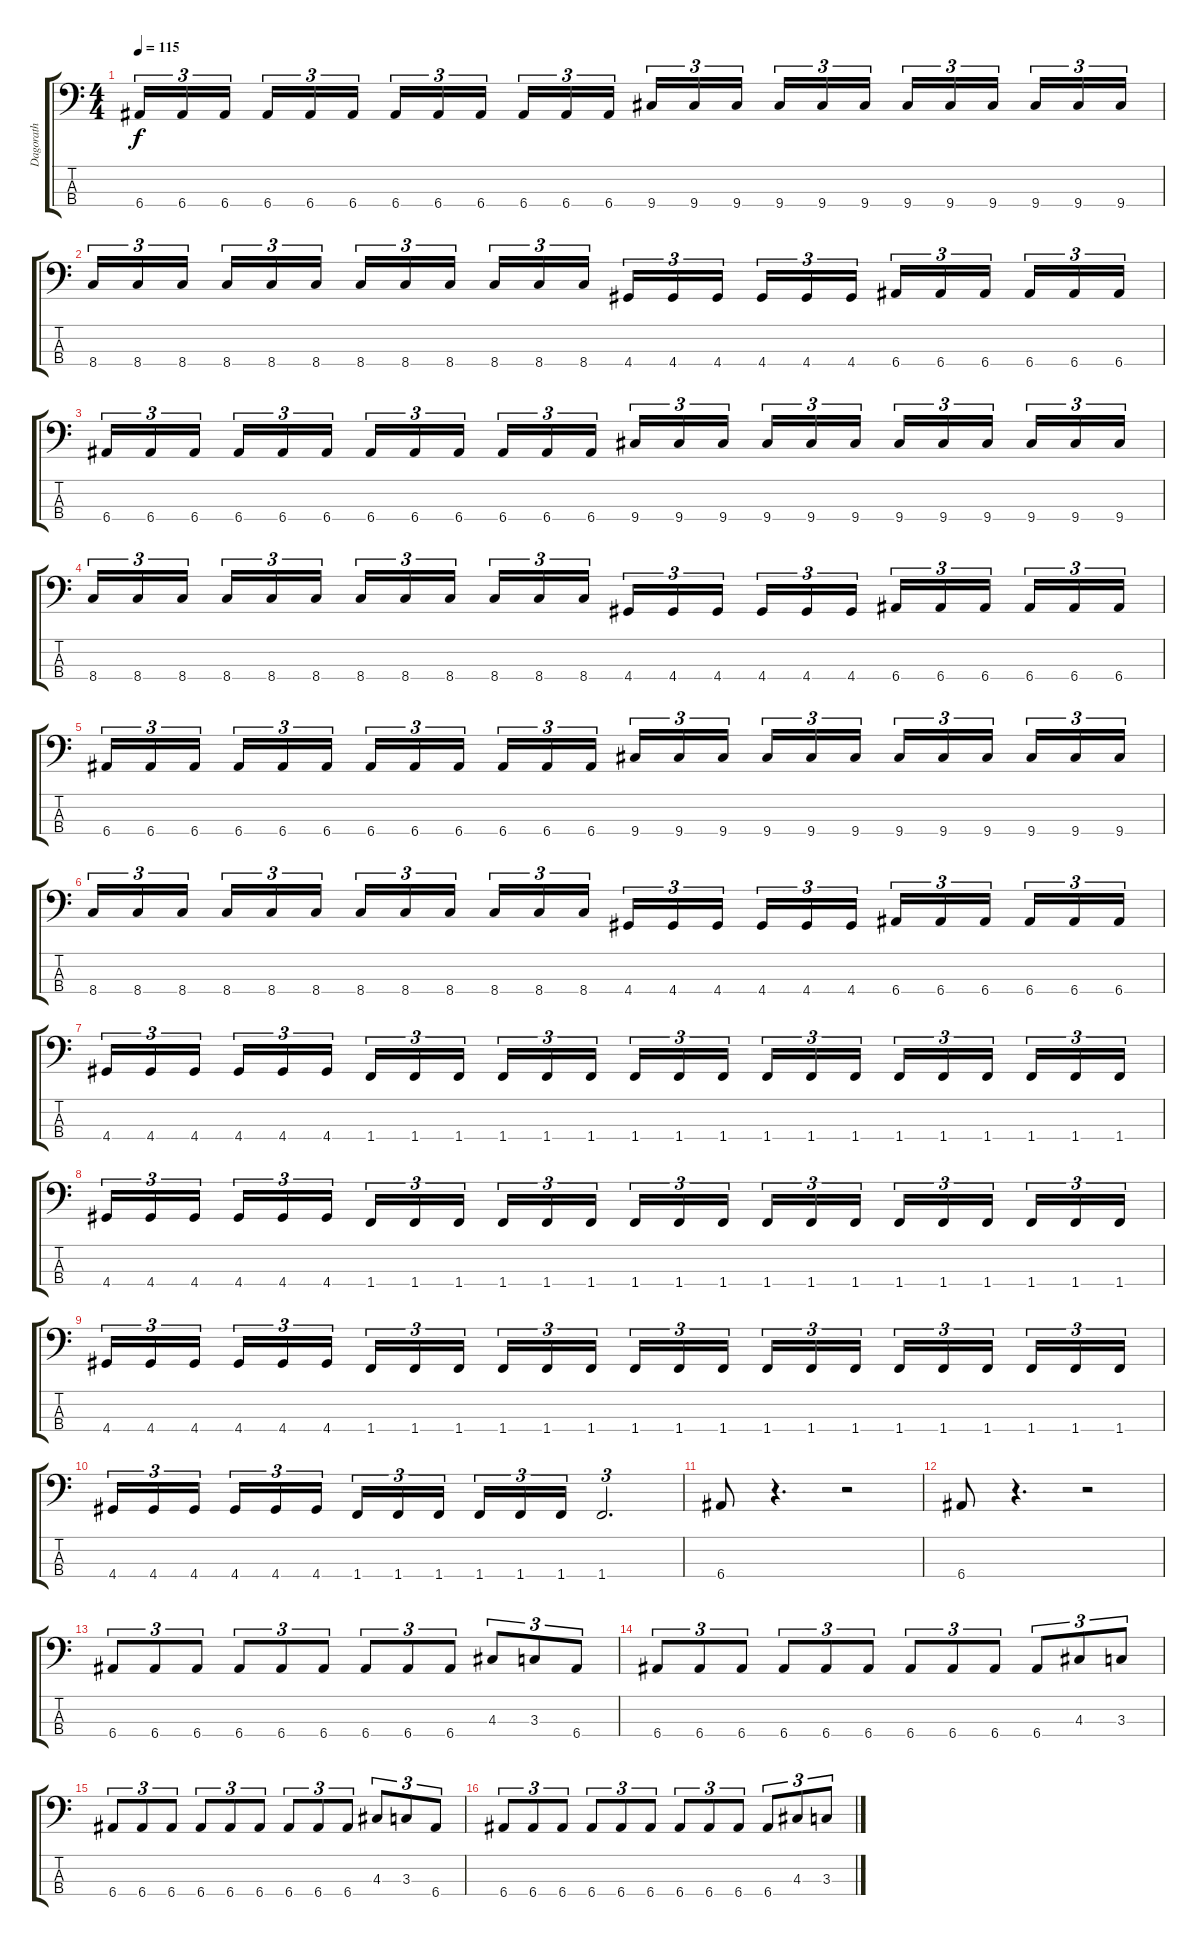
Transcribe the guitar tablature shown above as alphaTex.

\track ("Dagorath" "Dagorath") {instrument electricbassfinger}
\staff {score tabs}
\tuning (G2 D2 A1 E1) {hide}
\ts (4 4)
\tempo 115
\clef f4
\ks c
6.4.16{tu (3 2) dy f} 6.4.16{tu (3 2)} 6.4.16{tu (3 2) beam splitsecondary} 6.4.16{tu (3 2)} 6.4.16{tu (3 2)} 6.4.16{tu (3 2)} 6.4.16{tu (3 2)} 6.4.16{tu (3 2)} 6.4.16{tu (3 2) beam splitsecondary} 6.4.16{tu (3 2)} 6.4.16{tu (3 2)} 6.4.16{tu (3 2)} 9.4.16{tu (3 2)} 9.4.16{tu (3 2)} 9.4.16{tu (3 2) beam splitsecondary} 9.4.16{tu (3 2)} 9.4.16{tu (3 2)} 9.4.16{tu (3 2)} 9.4.16{tu (3 2)} 9.4.16{tu (3 2)} 9.4.16{tu (3 2) beam splitsecondary} 9.4.16{tu (3 2)} 9.4.16{tu (3 2)} 9.4.16{tu (3 2)} |
8.4.16{tu (3 2)} 8.4.16{tu (3 2)} 8.4.16{tu (3 2) beam splitsecondary} 8.4.16{tu (3 2)} 8.4.16{tu (3 2)} 8.4.16{tu (3 2)} 8.4.16{tu (3 2)} 8.4.16{tu (3 2)} 8.4.16{tu (3 2) beam splitsecondary} 8.4.16{tu (3 2)} 8.4.16{tu (3 2)} 8.4.16{tu (3 2)} 4.4.16{tu (3 2)} 4.4.16{tu (3 2)} 4.4.16{tu (3 2) beam splitsecondary} 4.4.16{tu (3 2)} 4.4.16{tu (3 2)} 4.4.16{tu (3 2)} 6.4.16{tu (3 2)} 6.4.16{tu (3 2)} 6.4.16{tu (3 2) beam splitsecondary} 6.4.16{tu (3 2)} 6.4.16{tu (3 2)} 6.4.16{tu (3 2)} |
6.4.16{tu (3 2)} 6.4.16{tu (3 2)} 6.4.16{tu (3 2) beam splitsecondary} 6.4.16{tu (3 2)} 6.4.16{tu (3 2)} 6.4.16{tu (3 2)} 6.4.16{tu (3 2)} 6.4.16{tu (3 2)} 6.4.16{tu (3 2) beam splitsecondary} 6.4.16{tu (3 2)} 6.4.16{tu (3 2)} 6.4.16{tu (3 2)} 9.4.16{tu (3 2)} 9.4.16{tu (3 2)} 9.4.16{tu (3 2) beam splitsecondary} 9.4.16{tu (3 2)} 9.4.16{tu (3 2)} 9.4.16{tu (3 2)} 9.4.16{tu (3 2)} 9.4.16{tu (3 2)} 9.4.16{tu (3 2) beam splitsecondary} 9.4.16{tu (3 2)} 9.4.16{tu (3 2)} 9.4.16{tu (3 2)} |
8.4.16{tu (3 2)} 8.4.16{tu (3 2)} 8.4.16{tu (3 2) beam splitsecondary} 8.4.16{tu (3 2)} 8.4.16{tu (3 2)} 8.4.16{tu (3 2)} 8.4.16{tu (3 2)} 8.4.16{tu (3 2)} 8.4.16{tu (3 2) beam splitsecondary} 8.4.16{tu (3 2)} 8.4.16{tu (3 2)} 8.4.16{tu (3 2)} 4.4.16{tu (3 2)} 4.4.16{tu (3 2)} 4.4.16{tu (3 2) beam splitsecondary} 4.4.16{tu (3 2)} 4.4.16{tu (3 2)} 4.4.16{tu (3 2)} 6.4.16{tu (3 2)} 6.4.16{tu (3 2)} 6.4.16{tu (3 2) beam splitsecondary} 6.4.16{tu (3 2)} 6.4.16{tu (3 2)} 6.4.16{tu (3 2)} |
6.4.16{tu (3 2)} 6.4.16{tu (3 2)} 6.4.16{tu (3 2) beam splitsecondary} 6.4.16{tu (3 2)} 6.4.16{tu (3 2)} 6.4.16{tu (3 2)} 6.4.16{tu (3 2)} 6.4.16{tu (3 2)} 6.4.16{tu (3 2) beam splitsecondary} 6.4.16{tu (3 2)} 6.4.16{tu (3 2)} 6.4.16{tu (3 2)} 9.4.16{tu (3 2)} 9.4.16{tu (3 2)} 9.4.16{tu (3 2) beam splitsecondary} 9.4.16{tu (3 2)} 9.4.16{tu (3 2)} 9.4.16{tu (3 2)} 9.4.16{tu (3 2)} 9.4.16{tu (3 2)} 9.4.16{tu (3 2) beam splitsecondary} 9.4.16{tu (3 2)} 9.4.16{tu (3 2)} 9.4.16{tu (3 2)} |
8.4.16{tu (3 2)} 8.4.16{tu (3 2)} 8.4.16{tu (3 2) beam splitsecondary} 8.4.16{tu (3 2)} 8.4.16{tu (3 2)} 8.4.16{tu (3 2)} 8.4.16{tu (3 2)} 8.4.16{tu (3 2)} 8.4.16{tu (3 2) beam splitsecondary} 8.4.16{tu (3 2)} 8.4.16{tu (3 2)} 8.4.16{tu (3 2)} 4.4.16{tu (3 2)} 4.4.16{tu (3 2)} 4.4.16{tu (3 2) beam splitsecondary} 4.4.16{tu (3 2)} 4.4.16{tu (3 2)} 4.4.16{tu (3 2)} 6.4.16{tu (3 2)} 6.4.16{tu (3 2)} 6.4.16{tu (3 2) beam splitsecondary} 6.4.16{tu (3 2)} 6.4.16{tu (3 2)} 6.4.16{tu (3 2)} |
4.4.16{tu (3 2)} 4.4.16{tu (3 2)} 4.4.16{tu (3 2) beam splitsecondary} 4.4.16{tu (3 2)} 4.4.16{tu (3 2)} 4.4.16{tu (3 2)} 1.4.16{tu (3 2)} 1.4.16{tu (3 2)} 1.4.16{tu (3 2) beam splitsecondary} 1.4.16{tu (3 2)} 1.4.16{tu (3 2)} 1.4.16{tu (3 2)} 1.4.16{tu (3 2)} 1.4.16{tu (3 2)} 1.4.16{tu (3 2) beam splitsecondary} 1.4.16{tu (3 2)} 1.4.16{tu (3 2)} 1.4.16{tu (3 2)} 1.4.16{tu (3 2)} 1.4.16{tu (3 2)} 1.4.16{tu (3 2) beam splitsecondary} 1.4.16{tu (3 2)} 1.4.16{tu (3 2)} 1.4.16{tu (3 2)} |
4.4.16{tu (3 2)} 4.4.16{tu (3 2)} 4.4.16{tu (3 2) beam splitsecondary} 4.4.16{tu (3 2)} 4.4.16{tu (3 2)} 4.4.16{tu (3 2)} 1.4.16{tu (3 2)} 1.4.16{tu (3 2)} 1.4.16{tu (3 2) beam splitsecondary} 1.4.16{tu (3 2)} 1.4.16{tu (3 2)} 1.4.16{tu (3 2)} 1.4.16{tu (3 2)} 1.4.16{tu (3 2)} 1.4.16{tu (3 2) beam splitsecondary} 1.4.16{tu (3 2)} 1.4.16{tu (3 2)} 1.4.16{tu (3 2)} 1.4.16{tu (3 2)} 1.4.16{tu (3 2)} 1.4.16{tu (3 2) beam splitsecondary} 1.4.16{tu (3 2)} 1.4.16{tu (3 2)} 1.4.16{tu (3 2)} |
4.4.16{tu (3 2)} 4.4.16{tu (3 2)} 4.4.16{tu (3 2) beam splitsecondary} 4.4.16{tu (3 2)} 4.4.16{tu (3 2)} 4.4.16{tu (3 2)} 1.4.16{tu (3 2)} 1.4.16{tu (3 2)} 1.4.16{tu (3 2) beam splitsecondary} 1.4.16{tu (3 2)} 1.4.16{tu (3 2)} 1.4.16{tu (3 2)} 1.4.16{tu (3 2)} 1.4.16{tu (3 2)} 1.4.16{tu (3 2) beam splitsecondary} 1.4.16{tu (3 2)} 1.4.16{tu (3 2)} 1.4.16{tu (3 2)} 1.4.16{tu (3 2)} 1.4.16{tu (3 2)} 1.4.16{tu (3 2) beam splitsecondary} 1.4.16{tu (3 2)} 1.4.16{tu (3 2)} 1.4.16{tu (3 2)} |
4.4.16{tu (3 2)} 4.4.16{tu (3 2)} 4.4.16{tu (3 2) beam splitsecondary} 4.4.16{tu (3 2)} 4.4.16{tu (3 2)} 4.4.16{tu (3 2)} 1.4.16{tu (3 2)} 1.4.16{tu (3 2)} 1.4.16{tu (3 2) beam splitsecondary} 1.4.16{tu (3 2)} 1.4.16{tu (3 2)} 1.4.16{tu (3 2)} 1.4.2{d tu (3 2)} |
6.4.8 r.4{d} r.2 |
6.4.8 r.4{d} r.2 |
6.4.8{tu (3 2)} 6.4.8{tu (3 2)} 6.4.8{tu (3 2)} 6.4.8{tu (3 2)} 6.4.8{tu (3 2)} 6.4.8{tu (3 2)} 6.4.8{tu (3 2)} 6.4.8{tu (3 2)} 6.4.8{tu (3 2)} 4.3.8{tu (3 2)} 3.3.8{tu (3 2)} 6.4.8{tu (3 2)} |
6.4.8{tu (3 2)} 6.4.8{tu (3 2)} 6.4.8{tu (3 2)} 6.4.8{tu (3 2)} 6.4.8{tu (3 2)} 6.4.8{tu (3 2)} 6.4.8{tu (3 2)} 6.4.8{tu (3 2)} 6.4.8{tu (3 2)} 6.4.8{tu (3 2)} 4.3.8{tu (3 2)} 3.3.8{tu (3 2)} |
6.4.8{tu (3 2)} 6.4.8{tu (3 2)} 6.4.8{tu (3 2)} 6.4.8{tu (3 2)} 6.4.8{tu (3 2)} 6.4.8{tu (3 2)} 6.4.8{tu (3 2)} 6.4.8{tu (3 2)} 6.4.8{tu (3 2)} 4.3.8{tu (3 2)} 3.3.8{tu (3 2)} 6.4.8{tu (3 2)} |
6.4.8{tu (3 2)} 6.4.8{tu (3 2)} 6.4.8{tu (3 2)} 6.4.8{tu (3 2)} 6.4.8{tu (3 2)} 6.4.8{tu (3 2)} 6.4.8{tu (3 2)} 6.4.8{tu (3 2)} 6.4.8{tu (3 2)} 6.4.8{tu (3 2)} 4.3.8{tu (3 2)} 3.3.8{tu (3 2)}
